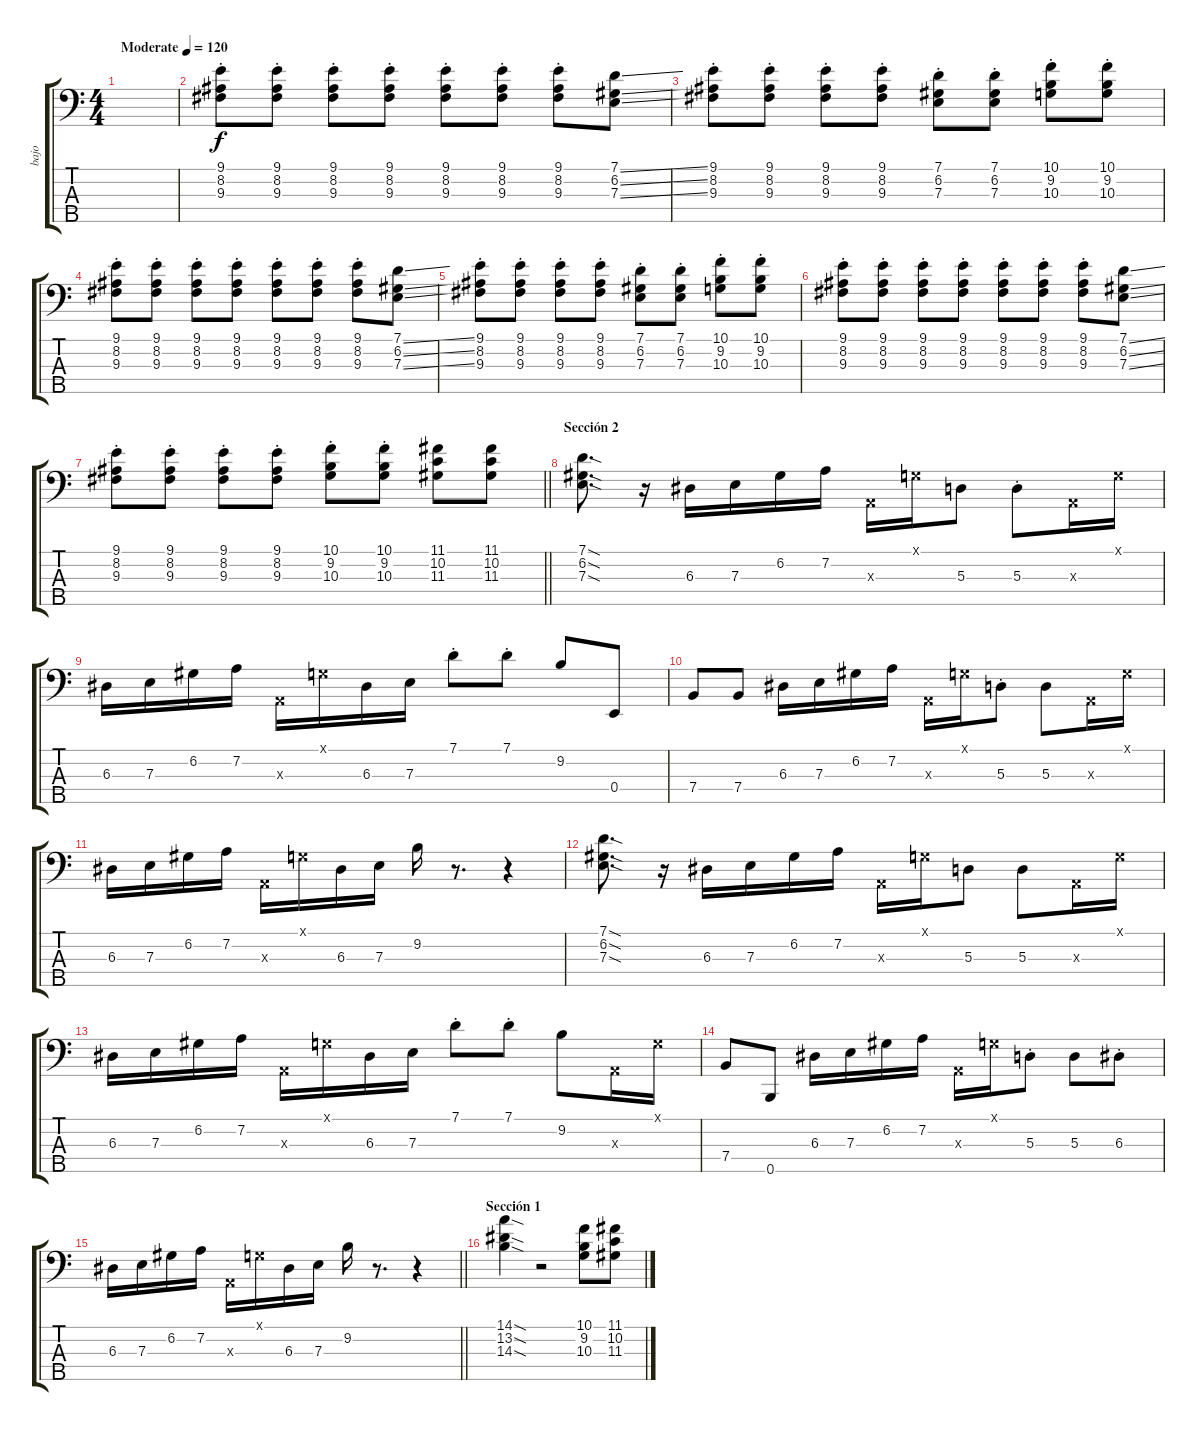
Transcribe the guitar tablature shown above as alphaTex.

\track ("bajo" "bajo") {instrument slapbass1}
\staff {score tabs}
\tuning (G2 D2 A1 E1 B0) {hide}
\ts (4 4)
\tempo (120 "Moderate")
\clef f4
\ks c
|
(9.1{st} 8.2{st} 9.3{st}).8 (9.1{st} 8.2{st} 9.3{st}).8 (9.1{st} 8.2{st} 9.3{st}).8 (9.1{st} 8.2{st} 9.3{st}).8 (9.1{st} 8.2{st} 9.3{st}).8 (9.1{st} 8.2{st} 9.3{st}).8 (9.1{st} 8.2{st} 9.3{st}).8 (7.1{ss} 6.2{ss} 7.3{ss}).8 |
(9.1{st} 8.2{st} 9.3{st}).8 (9.1{st} 8.2{st} 9.3{st}).8 (9.1{st} 8.2{st} 9.3{st}).8 (9.1{st} 8.2{st} 9.3{st}).8 (7.1{st} 6.2{st} 7.3{st}).8 (7.1{st} 6.2{st} 7.3{st}).8 (10.1{st} 9.2{st} 10.3{st}).8 (10.1{st} 9.2{st} 10.3{st}).8 |
(9.1{st} 8.2{st} 9.3{st}).8 (9.1{st} 8.2{st} 9.3{st}).8 (9.1{st} 8.2{st} 9.3{st}).8 (9.1{st} 8.2{st} 9.3{st}).8 (9.1{st} 8.2{st} 9.3{st}).8 (9.1{st} 8.2{st} 9.3{st}).8 (9.1{st} 8.2{st} 9.3{st}).8 (7.1{ss} 6.2{ss} 7.3{ss}).8 |
(9.1{st} 8.2{st} 9.3{st}).8 (9.1{st} 8.2{st} 9.3{st}).8 (9.1{st} 8.2{st} 9.3{st}).8 (9.1{st} 8.2{st} 9.3{st}).8 (7.1{st} 6.2{st} 7.3{st}).8 (7.1{st} 6.2{st} 7.3{st}).8 (10.1{st} 9.2{st} 10.3{st}).8 (10.1{st} 9.2{st} 10.3{st}).8 |
(9.1{st} 8.2{st} 9.3{st}).8 (9.1{st} 8.2{st} 9.3{st}).8 (9.1{st} 8.2{st} 9.3{st}).8 (9.1{st} 8.2{st} 9.3{st}).8 (9.1{st} 8.2{st} 9.3{st}).8 (9.1{st} 8.2{st} 9.3{st}).8 (9.1{st} 8.2{st} 9.3{st}).8 (7.1{ss} 6.2{ss} 7.3{ss}).8 |
\barLineRight lightlight
(9.1{st} 8.2{st} 9.3{st}).8 (9.1{st} 8.2{st} 9.3{st}).8 (9.1{st} 8.2{st} 9.3{st}).8 (9.1{st} 8.2{st} 9.3{st}).8 (10.1{st} 9.2{st} 10.3{st}).8 (10.1{st} 9.2{st} 10.3{st}).8 (11.1 10.2 11.3).8 (11.1 10.2 11.3).8 |
\section ("" "Sección 2")
(7.1{sod} 6.2{sod} 7.3{sod}).8{d} r.16 6.3.16 7.3.16 6.2.16 7.2.16 0.3{x}.16 0.1{x}.16 5.3.8 5.3{st}.8 0.3{x}.16 0.1{x}.16 |
6.3.16 7.3.16 6.2.16 7.2.16 0.3{x}.16 0.1{x}.16 6.3.16 7.3.16 7.1{st}.8 7.1{st}.8 9.2.8 0.4.8 |
7.4.8 7.4.8 6.3.16 7.3.16 6.2.16 7.2.16 0.3{x}.16 0.1{x}.16 5.3{st}.8 5.3.8 0.3{x}.16 0.1{x}.16 |
6.3.16 7.3.16 6.2.16 7.2.16 0.3{x}.16 0.1{x}.16 6.3.16 7.3.16 9.2.16 r.8{d} r.4 |
(7.1{sod} 6.2{sod} 7.3{sod}).8{d} r.16 6.3.16 7.3.16 6.2.16 7.2.16 0.3{x}.16 0.1{x}.16 5.3.8 5.3.8 0.3{x}.16 0.1{x}.16 |
6.3.16 7.3.16 6.2.16 7.2.16 0.3{x}.16 0.1{x}.16 6.3.16 7.3.16 7.1{st}.8 7.1{st}.8 9.2.8 0.3{x}.16 0.1{x}.16 |
7.4.8 0.5.8 6.3.16 7.3.16 6.2.16 7.2.16 0.3{x}.16 0.1{x}.16 5.3{st}.8 5.3.8 6.3{st}.8 |
\barLineRight lightlight
6.3.16 7.3.16 6.2.16 7.2.16 0.3{x}.16 0.1{x}.16 6.3.16 7.3.16 9.2.16 r.8{d} r.4 |
\section ("" "Sección 1")
(14.1{sod} 13.2{sod} 14.3{sod}).4 r.2 (10.1 9.2 10.3).8 (11.1 10.2 11.3).8
